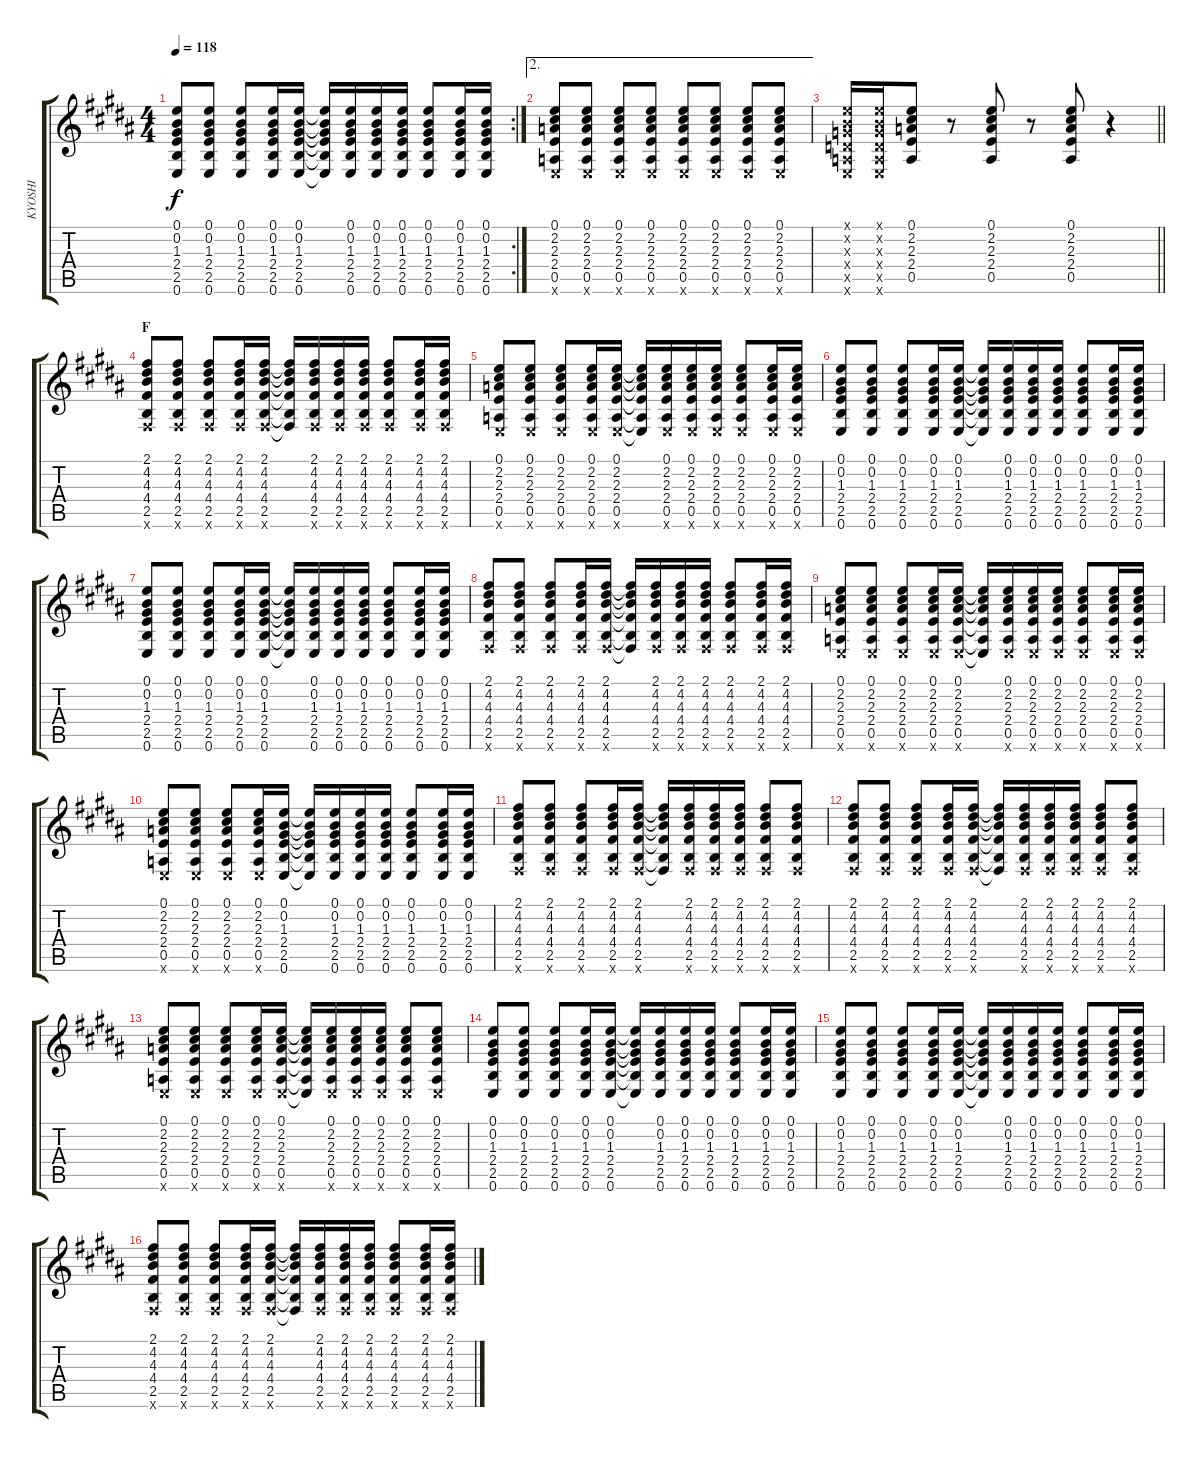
\track ("KYOSHI" "KYOSHI") {instrument acousticguitarnylon}
\staff {score tabs}
\tuning (E4 B3 G3 D3 A2 E2) {hide}
\rc 2
\ts (4 4)
\tempo 118
\clef g2
\ks b
(0.1 0.2 1.3 2.4 2.5 0.6).8{dy f} (0.1 0.2 1.3 2.4 2.5 0.6).8 (0.1 0.2 1.3 2.4 2.5 0.6).8 (0.1 0.2 1.3 2.4 2.5 0.6).16 (0.1 0.2 1.3 2.4 2.5 0.6).16 (0.1{t} 0.2{t} 1.3{t} 2.4{t} 2.5{t} 0.6{t}).16 (0.1 0.2 1.3 2.4 2.5 0.6).16 (0.1 0.2 1.3 2.4 2.5 0.6).16 (0.1 0.2 1.3 2.4 2.5 0.6).16 (0.1 0.2 1.3 2.4 2.5 0.6).8 (0.1 0.2 1.3 2.4 2.5 0.6).16 (0.1 0.2 1.3 2.4 2.5 0.6).16 |
\ae 2
(0.1 2.2 2.3 2.4 0.5 0.6{x}).8 (0.1 2.2 2.3 2.4 0.5 0.6{x}).8 (0.1 2.2 2.3 2.4 0.5 0.6{x}).8 (0.1 2.2 2.3 2.4 0.5 0.6{x}).8 (0.1 2.2 2.3 2.4 0.5 0.6{x}).8 (0.1 2.2 2.3 2.4 0.5 0.6{x}).8 (0.1 2.2 2.3 2.4 0.5 0.6{x}).8 (0.1 2.2 2.3 2.4 0.5 0.6{x}).8 |
\barLineRight lightlight
(0.1{x} 0.2{x} 0.3{x} 0.4{x} 0.5{x} 0.6{x}).16 (0.1{x} 0.2{x} 0.3{x} 0.4{x} 0.5{x} 0.6{x}).16 (0.1 2.2 2.3 2.4 0.5).8 r.8 (0.1 2.2 2.3 2.4 0.5).8 r.8 (0.1 2.2 2.3 2.4 0.5).8 r.4 |
\section ("" "F")
(2.1 4.2 4.3 4.4 2.5 2.6{x}).8 (2.1 4.2 4.3 4.4 2.5 2.6{x}).8 (2.1 4.2 4.3 4.4 2.5 2.6{x}).8 (2.1 4.2 4.3 4.4 2.5 2.6{x}).16 (2.1 4.2 4.3 4.4 2.5 2.6{x}).16 (2.1{t} 4.2{t} 4.3{t} 4.4{t} 2.5{t} 2.6{t}).16 (2.1 4.2 4.3 4.4 2.5 2.6{x}).16 (2.1 4.2 4.3 4.4 2.5 2.6{x}).16 (2.1 4.2 4.3 4.4 2.5 2.6{x}).16 (2.1 4.2 4.3 4.4 2.5 2.6{x}).8 (2.1 4.2 4.3 4.4 2.5 2.6{x}).16 (2.1 4.2 4.3 4.4 2.5 2.6{x}).16 |
(0.1 2.2 2.3 2.4 0.5 0.6{x}).8 (0.1 2.2 2.3 2.4 0.5 0.6{x}).8 (0.1 2.2 2.3 2.4 0.5 0.6{x}).8 (0.1 2.2 2.3 2.4 0.5 0.6{x}).16 (0.1 2.2 2.3 2.4 0.5 0.6{x}).16 (0.1{t} 2.2{t} 2.3{t} 2.4{t} 0.5{t} 0.6{t}).16 (0.1 2.2 2.3 2.4 0.5 0.6{x}).16 (0.1 2.2 2.3 2.4 0.5 0.6{x}).16 (0.1 2.2 2.3 2.4 0.5 0.6{x}).16 (0.1 2.2 2.3 2.4 0.5 0.6{x}).8 (0.1 2.2 2.3 2.4 0.5 0.6{x}).16 (0.1 2.2 2.3 2.4 0.5 0.6{x}).16 |
(0.1 0.2 1.3 2.4 2.5 0.6).8 (0.1 0.2 1.3 2.4 2.5 0.6).8 (0.1 0.2 1.3 2.4 2.5 0.6).8 (0.1 0.2 1.3 2.4 2.5 0.6).16 (0.1 0.2 1.3 2.4 2.5 0.6).16 (0.1{t} 0.2{t} 1.3{t} 2.4{t} 2.5{t} 0.6{t}).16 (0.1 0.2 1.3 2.4 2.5 0.6).16 (0.1 0.2 1.3 2.4 2.5 0.6).16 (0.1 0.2 1.3 2.4 2.5 0.6).16 (0.1 0.2 1.3 2.4 2.5 0.6).8 (0.1 0.2 1.3 2.4 2.5 0.6).16 (0.1 0.2 1.3 2.4 2.5 0.6).16 |
(0.1 0.2 1.3 2.4 2.5 0.6).8 (0.1 0.2 1.3 2.4 2.5 0.6).8 (0.1 0.2 1.3 2.4 2.5 0.6).8 (0.1 0.2 1.3 2.4 2.5 0.6).16 (0.1 0.2 1.3 2.4 2.5 0.6).16 (0.1{t} 0.2{t} 1.3{t} 2.4{t} 2.5{t} 0.6{t}).16 (0.1 0.2 1.3 2.4 2.5 0.6).16 (0.1 0.2 1.3 2.4 2.5 0.6).16 (0.1 0.2 1.3 2.4 2.5 0.6).16 (0.1 0.2 1.3 2.4 2.5 0.6).8 (0.1 0.2 1.3 2.4 2.5 0.6).16 (0.1 0.2 1.3 2.4 2.5 0.6).16 |
(2.1 4.2 4.3 4.4 2.5 2.6{x}).8 (2.1 4.2 4.3 4.4 2.5 2.6{x}).8 (2.1 4.2 4.3 4.4 2.5 2.6{x}).8 (2.1 4.2 4.3 4.4 2.5 2.6{x}).16 (2.1 4.2 4.3 4.4 2.5 2.6{x}).16 (2.1{t} 4.2{t} 4.3{t} 4.4{t} 2.5{t} 2.6{t}).16 (2.1 4.2 4.3 4.4 2.5 2.6{x}).16 (2.1 4.2 4.3 4.4 2.5 2.6{x}).16 (2.1 4.2 4.3 4.4 2.5 2.6{x}).16 (2.1 4.2 4.3 4.4 2.5 2.6{x}).8 (2.1 4.2 4.3 4.4 2.5 2.6{x}).16 (2.1 4.2 4.3 4.4 2.5 2.6{x}).16 |
(0.1 2.2 2.3 2.4 0.5 0.6{x}).8 (0.1 2.2 2.3 2.4 0.5 0.6{x}).8 (0.1 2.2 2.3 2.4 0.5 0.6{x}).8 (0.1 2.2 2.3 2.4 0.5 0.6{x}).16 (0.1 2.2 2.3 2.4 0.5 0.6{x}).16 (0.1{t} 2.2{t} 2.3{t} 2.4{t} 0.5{t} 0.6{t}).16 (0.1 2.2 2.3 2.4 0.5 0.6{x}).16 (0.1 2.2 2.3 2.4 0.5 0.6{x}).16 (0.1 2.2 2.3 2.4 0.5 0.6{x}).16 (0.1 2.2 2.3 2.4 0.5 0.6{x}).8 (0.1 2.2 2.3 2.4 0.5 0.6{x}).16 (0.1 2.2 2.3 2.4 0.5 0.6{x}).16 |
(0.1 2.2 2.3 2.4 0.5 0.6{x}).8 (0.1 2.2 2.3 2.4 0.5 0.6{x}).8 (0.1 2.2 2.3 2.4 0.5 0.6{x}).8 (0.1 2.2 2.3 2.4 0.5 0.6{x}).16 (0.1 0.2 1.3 2.4 2.5 0.6).16 (0.1{t} 0.2{t} 1.3{t} 2.4{t} 2.5{t} 0.6{t}).16 (0.1 0.2 1.3 2.4 2.5 0.6).16 (0.1 0.2 1.3 2.4 2.5 0.6).16 (0.1 0.2 1.3 2.4 2.5 0.6).16 (0.1 0.2 1.3 2.4 2.5 0.6).8 (0.1 0.2 1.3 2.4 2.5 0.6).16 (0.1 0.2 1.3 2.4 2.5 0.6).16 |
(2.1 4.2 4.3 4.4 2.5 2.6{x}).8 (2.1 4.2 4.3 4.4 2.5 2.6{x}).8 (2.1 4.2 4.3 4.4 2.5 2.6{x}).8 (2.1 4.2 4.3 4.4 2.5 2.6{x}).16 (2.1 4.2 4.3 4.4 2.5 2.6{x}).16 (2.1{t} 4.2{t} 4.3{t} 4.4{t} 2.5{t} 2.6{t}).16 (2.1 4.2 4.3 4.4 2.5 2.6{x}).16 (2.1 4.2 4.3 4.4 2.5 2.6{x}).16 (2.1 4.2 4.3 4.4 2.5 2.6{x}).16 (2.1 4.2 4.3 4.4 2.5 2.6{x}).8 (2.1 4.2 4.3 4.4 2.5 2.6{x}).8 |
(2.1 4.2 4.3 4.4 2.5 2.6{x}).8 (2.1 4.2 4.3 4.4 2.5 2.6{x}).8 (2.1 4.2 4.3 4.4 2.5 2.6{x}).8 (2.1 4.2 4.3 4.4 2.5 2.6{x}).16 (2.1 4.2 4.3 4.4 2.5 2.6{x}).16 (2.1{t} 4.2{t} 4.3{t} 4.4{t} 2.5{t} 2.6{t}).16 (2.1 4.2 4.3 4.4 2.5 2.6{x}).16 (2.1 4.2 4.3 4.4 2.5 2.6{x}).16 (2.1 4.2 4.3 4.4 2.5 2.6{x}).16 (2.1 4.2 4.3 4.4 2.5 2.6{x}).8 (2.1 4.2 4.3 4.4 2.5 2.6{x}).8 |
(0.1 2.2 2.3 2.4 0.5 0.6{x}).8 (0.1 2.2 2.3 2.4 0.5 0.6{x}).8 (0.1 2.2 2.3 2.4 0.5 0.6{x}).8 (0.1 2.2 2.3 2.4 0.5 0.6{x}).16 (0.1 2.2 2.3 2.4 0.5 0.6{x}).16 (0.1{t} 2.2{t} 2.3{t} 2.4{t} 0.5{t} 0.6{t}).16 (0.1 2.2 2.3 2.4 0.5 0.6{x}).16 (0.1 2.2 2.3 2.4 0.5 0.6{x}).16 (0.1 2.2 2.3 2.4 0.5 0.6{x}).16 (0.1 2.2 2.3 2.4 0.5 0.6{x}).8 (0.1 2.2 2.3 2.4 0.5 0.6{x}).8 |
(0.1 0.2 1.3 2.4 2.5 0.6).8 (0.1 0.2 1.3 2.4 2.5 0.6).8 (0.1 0.2 1.3 2.4 2.5 0.6).8 (0.1 0.2 1.3 2.4 2.5 0.6).16 (0.1 0.2 1.3 2.4 2.5 0.6).16 (0.1{t} 0.2{t} 1.3{t} 2.4{t} 2.5{t} 0.6{t}).16 (0.1 0.2 1.3 2.4 2.5 0.6).16 (0.1 0.2 1.3 2.4 2.5 0.6).16 (0.1 0.2 1.3 2.4 2.5 0.6).16 (0.1 0.2 1.3 2.4 2.5 0.6).8 (0.1 0.2 1.3 2.4 2.5 0.6).16 (0.1 0.2 1.3 2.4 2.5 0.6).16 |
(0.1 0.2 1.3 2.4 2.5 0.6).8 (0.1 0.2 1.3 2.4 2.5 0.6).8 (0.1 0.2 1.3 2.4 2.5 0.6).8 (0.1 0.2 1.3 2.4 2.5 0.6).16 (0.1 0.2 1.3 2.4 2.5 0.6).16 (0.1{t} 0.2{t} 1.3{t} 2.4{t} 2.5{t} 0.6{t}).16 (0.1 0.2 1.3 2.4 2.5 0.6).16 (0.1 0.2 1.3 2.4 2.5 0.6).16 (0.1 0.2 1.3 2.4 2.5 0.6).16 (0.1 0.2 1.3 2.4 2.5 0.6).8 (0.1 0.2 1.3 2.4 2.5 0.6).16 (0.1 0.2 1.3 2.4 2.5 0.6).16 |
(2.1 4.2 4.3 4.4 2.5 2.6{x}).8 (2.1 4.2 4.3 4.4 2.5 2.6{x}).8 (2.1 4.2 4.3 4.4 2.5 2.6{x}).8 (2.1 4.2 4.3 4.4 2.5 2.6{x}).16 (2.1 4.2 4.3 4.4 2.5 2.6{x}).16 (2.1{t} 4.2{t} 4.3{t} 4.4{t} 2.5{t} 2.6{t}).16 (2.1 4.2 4.3 4.4 2.5 2.6{x}).16 (2.1 4.2 4.3 4.4 2.5 2.6{x}).16 (2.1 4.2 4.3 4.4 2.5 2.6{x}).16 (2.1 4.2 4.3 4.4 2.5 2.6{x}).8 (2.1 4.2 4.3 4.4 2.5 2.6{x}).16 (2.1 4.2 4.3 4.4 2.5 2.6{x}).16
